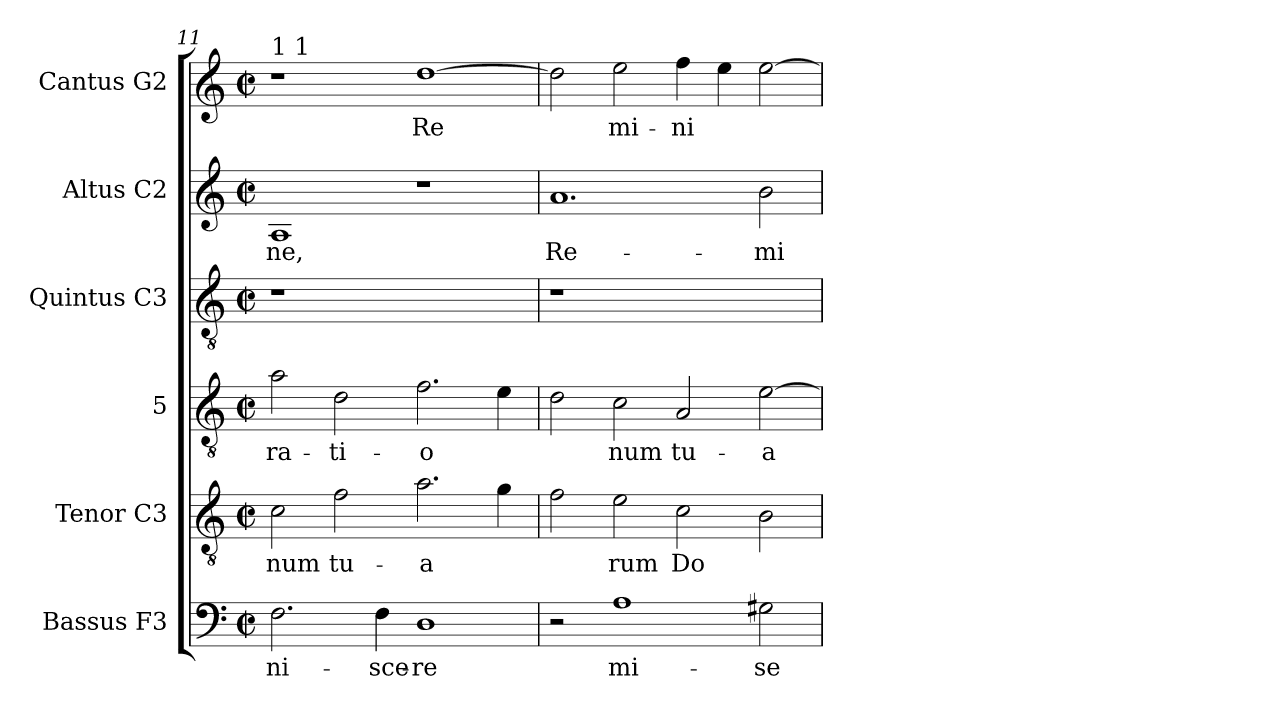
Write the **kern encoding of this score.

**kern	**text	**kern	**text	**kern	**text	**kern	**kern	**text	**kern	**text
*part6	*part6	*part5	*part5	*part4	*part4	*part3	*part2	*part2	*part1	*part1
*staff6	*staff6	*staff5	*staff5	*staff4	*staff4	*staff3	*staff2	*staff2	*staff1	*staff1
*I"Bassus  F3	*	*I"Tenor  C3	*	*I"5	*	*I"Quintus  C3	*I"Altus  C2	*	*I"Cantus  G2	*
*I'B	*	*I'T	*	*	*	*	*I'A	*	*I'C	*
!!LO:PB:g=z
*clefF4	*	*clefGv2	*	*clefGv2	*	*clefGv2	*clefG2	*	*clefG2	*
*k[]	*	*k[]	*	*k[]	*	*k[]	*k[]	*	*k[]	*
*C:	*	*C:	*	*C:	*	*C:	*C:	*	*C:	*
*M2/2	*	*M2/2	*	*M2/2	*	*M2/2	*M2/2	*	*M2/2	*
*met(c|)	*	*met(c|)	*	*met(c|)	*	*met(c|)	*met(c|)	*	*met(c|)	*
=11	=11	=11	=11	=11	=11	=11	=11	=11	=11	=11
!	!	!	!	!	!	!	!	!	!LO:TX:a:t=1 1	!
!	!LO:LY:b:cj	!	!LO:LY:b:cj	!	!LO:LY:b:cj	!	!	!LO:LY:b:cj	!	!
2.F\	-ni-	2c\	-num	2a\	-ra-	1r	1A	-ne,	1r	.
!	!	!	!LO:LY:b:cj	!	!LO:LY:b:cj	!	!	!	!	!
.	.	2f\	tu-	2d\	-ti-	.	.	.	.	.
!	!LO:LY:b:cj	!	!	!	!	!	!	!	!	!
4F\	-sce-	.	.	.	.	.	.	.	.	.
!	!LO:LY:b:cj	!	!LO:LY:b:cj	!	!LO:LY:b:cj	!	!	!	!	!LO:LY:b:cj
1D	-re	2.a\	-a-	2.f\	-o-	1ryy	1r	.	[>1dd	Re-
!	!	!	!LO:LY:b:cj	!	!LO:LY:b:cj	!	!	!	!	!
.	.	4g\	--	4e\	--	.	.	.	.	.
=12	=12	=12	=12	=12	=12	=12	=12	=12	=12	=12
!	!	!	!LO:LY:b:cj	!	!LO:LY:b:cj	!	!	!LO:LY:b:cj	!	!LO:LY:b:cj
2r	.	2f\	--	2d\	--	1r	1.a	Re-	2dd\]	--
!	!LO:LY:b:cj	!	!LO:LY:b:cj	!	!LO:LY:b:cj	!	!	!	!	!LO:LY:b:cj
1A	mi-	2e\	-rum	2c\	-num	.	.	.	2ee\	-mi-
!	!	!	!LO:LY:b:cj	!	!LO:LY:b:cj	!	!	!	!	!LO:LY:b:cj
.	.	2c\	Do-	2A/	tu-	1ryy	.	.	4ff\	-ni-
!	!	!	!	!	!	!	!	!	!	!LO:LY:b:cj
.	.	.	.	.	.	.	.	.	4ee\	--
!	!LO:LY:b:cj	!	!LO:LY:b:cj	!	!LO:LY:b:cj	!	!	!LO:LY:b:cj	!	!LO:LY:b:cj
2G#X\	-se-	2B\	--	[>2e\	-a-	.	2b\	-mi-	[>2ee\	--
=	=	=	=	=	=	=	=	=	=	=
*-	*-	*-	*-	*-	*-	*-	*-	*-	*-	*-
